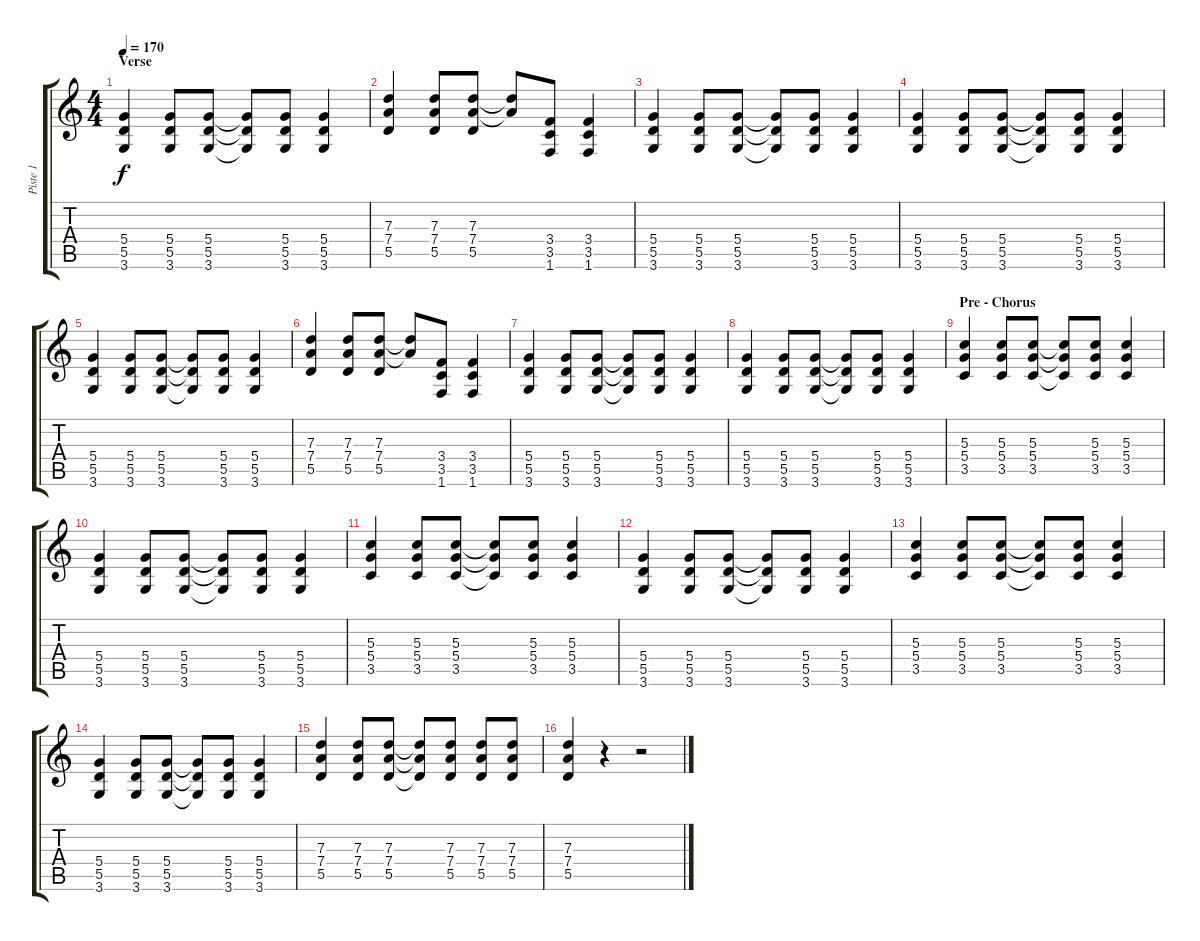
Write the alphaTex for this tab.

\track ("Piste 1" "Piste 1") {instrument distortionguitar}
\staff {score tabs}
\tuning (E4 B3 G3 D3 A2 E2) {hide}
\ts (4 4)
\section ("" "Verse")
\tempo 170
\clef g2
\ks c
(5.4 5.5 3.6).4{dy f} (5.4 5.5 3.6).8 (5.4 5.5 3.6).8 (5.4{t} 5.5{t} 3.6{t}).8 (5.4 5.5 3.6).8 (5.4 5.5 3.6).4 |
(7.3 7.4 5.5).4 (7.3 7.4 5.5).8 (7.3 7.4 5.5).8 (7.3{t} 7.4{t}).8 (3.4 3.5 1.6).8 (3.4 3.5 1.6).4 |
(5.4 5.5 3.6).4 (5.4 5.5 3.6).8 (5.4 5.5 3.6).8 (5.4{t} 5.5{t} 3.6{t}).8 (5.4 5.5 3.6).8 (5.4 5.5 3.6).4 |
(5.4 5.5 3.6).4 (5.4 5.5 3.6).8 (5.4 5.5 3.6).8 (5.4{t} 5.5{t} 3.6{t}).8 (5.4 5.5 3.6).8 (5.4 5.5 3.6).4 |
(5.4 5.5 3.6).4 (5.4 5.5 3.6).8 (5.4 5.5 3.6).8 (5.4{t} 5.5{t} 3.6{t}).8 (5.4 5.5 3.6).8 (5.4 5.5 3.6).4 |
(7.3 7.4 5.5).4 (7.3 7.4 5.5).8 (7.3 7.4 5.5).8 (7.3{t} 7.4{t}).8 (3.4 3.5 1.6).8 (3.4 3.5 1.6).4 |
(5.4 5.5 3.6).4 (5.4 5.5 3.6).8 (5.4 5.5 3.6).8 (5.4{t} 5.5{t} 3.6{t}).8 (5.4 5.5 3.6).8 (5.4 5.5 3.6).4 |
(5.4 5.5 3.6).4 (5.4 5.5 3.6).8 (5.4 5.5 3.6).8 (5.4{t} 5.5{t} 3.6{t}).8 (5.4 5.5 3.6).8 (5.4 5.5 3.6).4 |
\section ("" "Pre - Chorus")
(5.3 5.4 3.5).4 (5.3 5.4 3.5).8 (5.3 5.4 3.5).8 (5.3{t} 5.4{t} 3.5{t}).8 (5.3 5.4 3.5).8 (5.3 5.4 3.5).4 |
(5.4 5.5 3.6).4 (5.4 5.5 3.6).8 (5.4 5.5 3.6).8 (5.4{t} 5.5{t} 3.6{t}).8 (5.4 5.5 3.6).8 (5.4 5.5 3.6).4 |
(5.3 5.4 3.5).4 (5.3 5.4 3.5).8 (5.3 5.4 3.5).8 (5.3{t} 5.4{t} 3.5{t}).8 (5.3 5.4 3.5).8 (5.3 5.4 3.5).4 |
(5.4 5.5 3.6).4 (5.4 5.5 3.6).8 (5.4 5.5 3.6).8 (5.4{t} 5.5{t} 3.6{t}).8 (5.4 5.5 3.6).8 (5.4 5.5 3.6).4 |
(5.3 5.4 3.5).4 (5.3 5.4 3.5).8 (5.3 5.4 3.5).8 (5.3{t} 5.4{t} 3.5{t}).8 (5.3 5.4 3.5).8 (5.3 5.4 3.5).4 |
(5.4 5.5 3.6).4 (5.4 5.5 3.6).8 (5.4 5.5 3.6).8 (5.4{t} 5.5{t} 3.6{t}).8 (5.4 5.5 3.6).8 (5.4 5.5 3.6).4 |
(7.3 7.4 5.5).4 (7.3 7.4 5.5).8 (7.3 7.4 5.5).8 (7.3{t} 7.4{t} 5.5{t}).8 (7.3 7.4 5.5).8 (7.3 7.4 5.5).8 (7.3 7.4 5.5).8 |
(7.3 7.4 5.5).4 r.4 r.2
